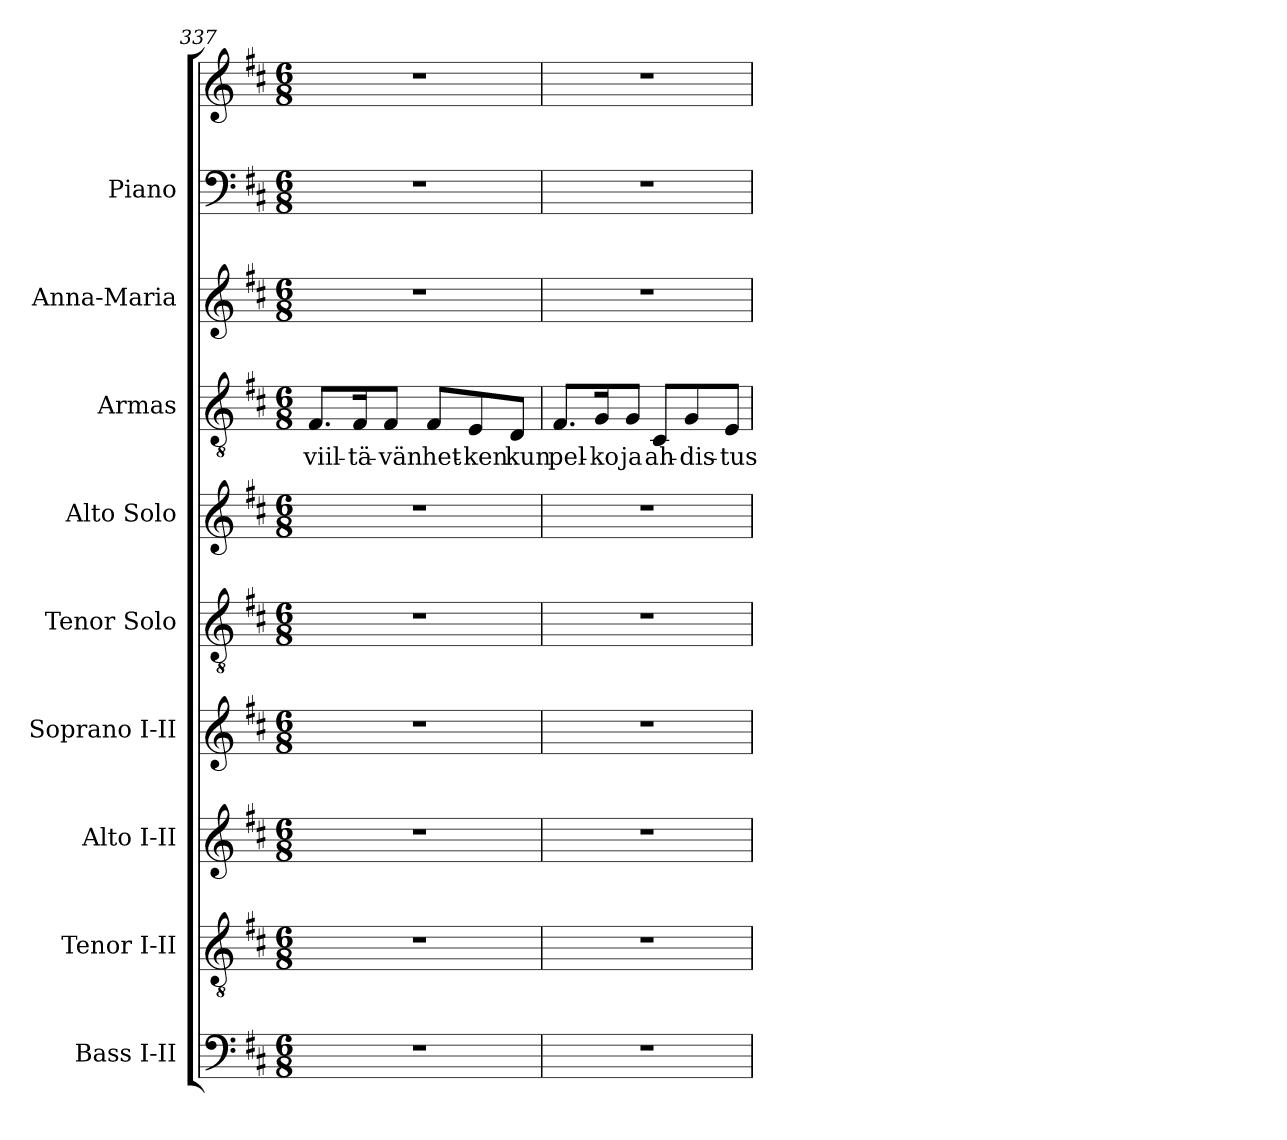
**kern	**kern	**kern	**kern	**kern	**kern	**kern	**text	**kern	**kern	**kern
*part9	*part8	*part7	*part6	*part5	*part4	*part3	*part3	*part2	*part1	*part1
*staff10	*staff9	*staff8	*staff7	*staff6	*staff5	*staff4	*staff4	*staff3	*staff2	*staff1
*I"Bass I-II	*I"Tenor I-II	*I"Alto I-II	*I"Soprano I-II	*I"Tenor Solo	*I"Alto Solo	*I"Armas	*	*I"Anna-Maria	*I"Piano	*
*I'B.	*I'T.	*I'A.	*I'S.	*I'T. Solo	*I'A. Solo	*I'Armas	*	*I'A-M	*I'Pno.	*
*clefF4	*clefGv2	*clefG2	*clefG2	*clefGv2	*clefG2	*clefGv2	*	*clefG2	*clefF4	*clefG2
*	*ITrd7c12	*	*	*ITrd7c12	*	*ITrd7c12	*	*	*	*
*k[f#c#]	*k[f#c#]	*k[f#c#]	*k[f#c#]	*k[f#c#]	*k[f#c#]	*k[f#c#]	*	*k[f#c#]	*k[f#c#]	*k[f#c#]
*D:	*D:	*D:	*D:	*D:	*D:	*D:	*	*D:	*D:	*D:
*M6/8	*M6/8	*M6/8	*M6/8	*M6/8	*M6/8	*M6/8	*	*M6/8	*M6/8	*M6/8
=337	=337	=337	=337	=337	=337	=337	=337	=337	=337	=337
!LO:N:vis=1	!LO:N:vis=1	!LO:N:vis=1	!LO:N:vis=1	!LO:N:vis=1	!LO:N:vis=1	!	!	!	!	!
!	!	!	!	!	!	!	!LO:LY:b:color=#000000	!LO:N:vis=1	!LO:N:vis=1	!LO:N:vis=1
2.r	2.r	2.r	2.r	2.r	2.r	8.FF#i/L	viil-	2.r	2.r	2.r
!	!	!	!	!	!	!	!LO:LY:b:color=#000000	!	!	!
.	.	.	.	.	.	16FF#i/k	-tä-	.	.	.
!	!	!	!	!	!	!	!LO:LY:b:color=#000000	!	!	!
.	.	.	.	.	.	8FF#i/J	-vän	.	.	.
!	!	!	!	!	!	!	!LO:LY:b:color=#000000	!	!	!
.	.	.	.	.	.	8FF#i/L	het-	.	.	.
!	!	!	!	!	!	!	!LO:LY:b:color=#000000	!	!	!
.	.	.	.	.	.	8EEi/	-ken	.	.	.
!	!	!	!	!	!	!	!LO:LY:b:color=#000000	!	!	!
.	.	.	.	.	.	8DDi/J	kun	.	.	.
=338	=338	=338	=338	=338	=338	=338	=338	=338	=338	=338
!LO:N:vis=1	!LO:N:vis=1	!LO:N:vis=1	!LO:N:vis=1	!LO:N:vis=1	!LO:N:vis=1	!	!	!	!	!
!	!	!	!	!	!	!	!LO:LY:b:color=#000000	!LO:N:vis=1	!LO:N:vis=1	!LO:N:vis=1
2.r	2.r	2.r	2.r	2.r	2.r	8.FF#i/L	pel-	2.r	2.r	2.r
!	!	!	!	!	!	!	!LO:LY:b:color=#000000	!	!	!
.	.	.	.	.	.	16GGi/k	-ko	.	.	.
!	!	!	!	!	!	!	!LO:LY:b:color=#000000	!	!	!
.	.	.	.	.	.	8GGi/J	ja	.	.	.
!	!	!	!	!	!	!	!LO:LY:b:color=#000000	!	!	!
.	.	.	.	.	.	8CC#i/L	ah-	.	.	.
!	!	!	!	!	!	!	!LO:LY:b:color=#000000	!	!	!
.	.	.	.	.	.	8GGi/	-dis-	.	.	.
!	!	!	!	!	!	!	!LO:LY:b:color=#000000	!	!	!
.	.	.	.	.	.	8EEi/J	-tus	.	.	.
=	=	=	=	=	=	=	=	=	=	=
*-	*-	*-	*-	*-	*-	*-	*-	*-	*-	*-
